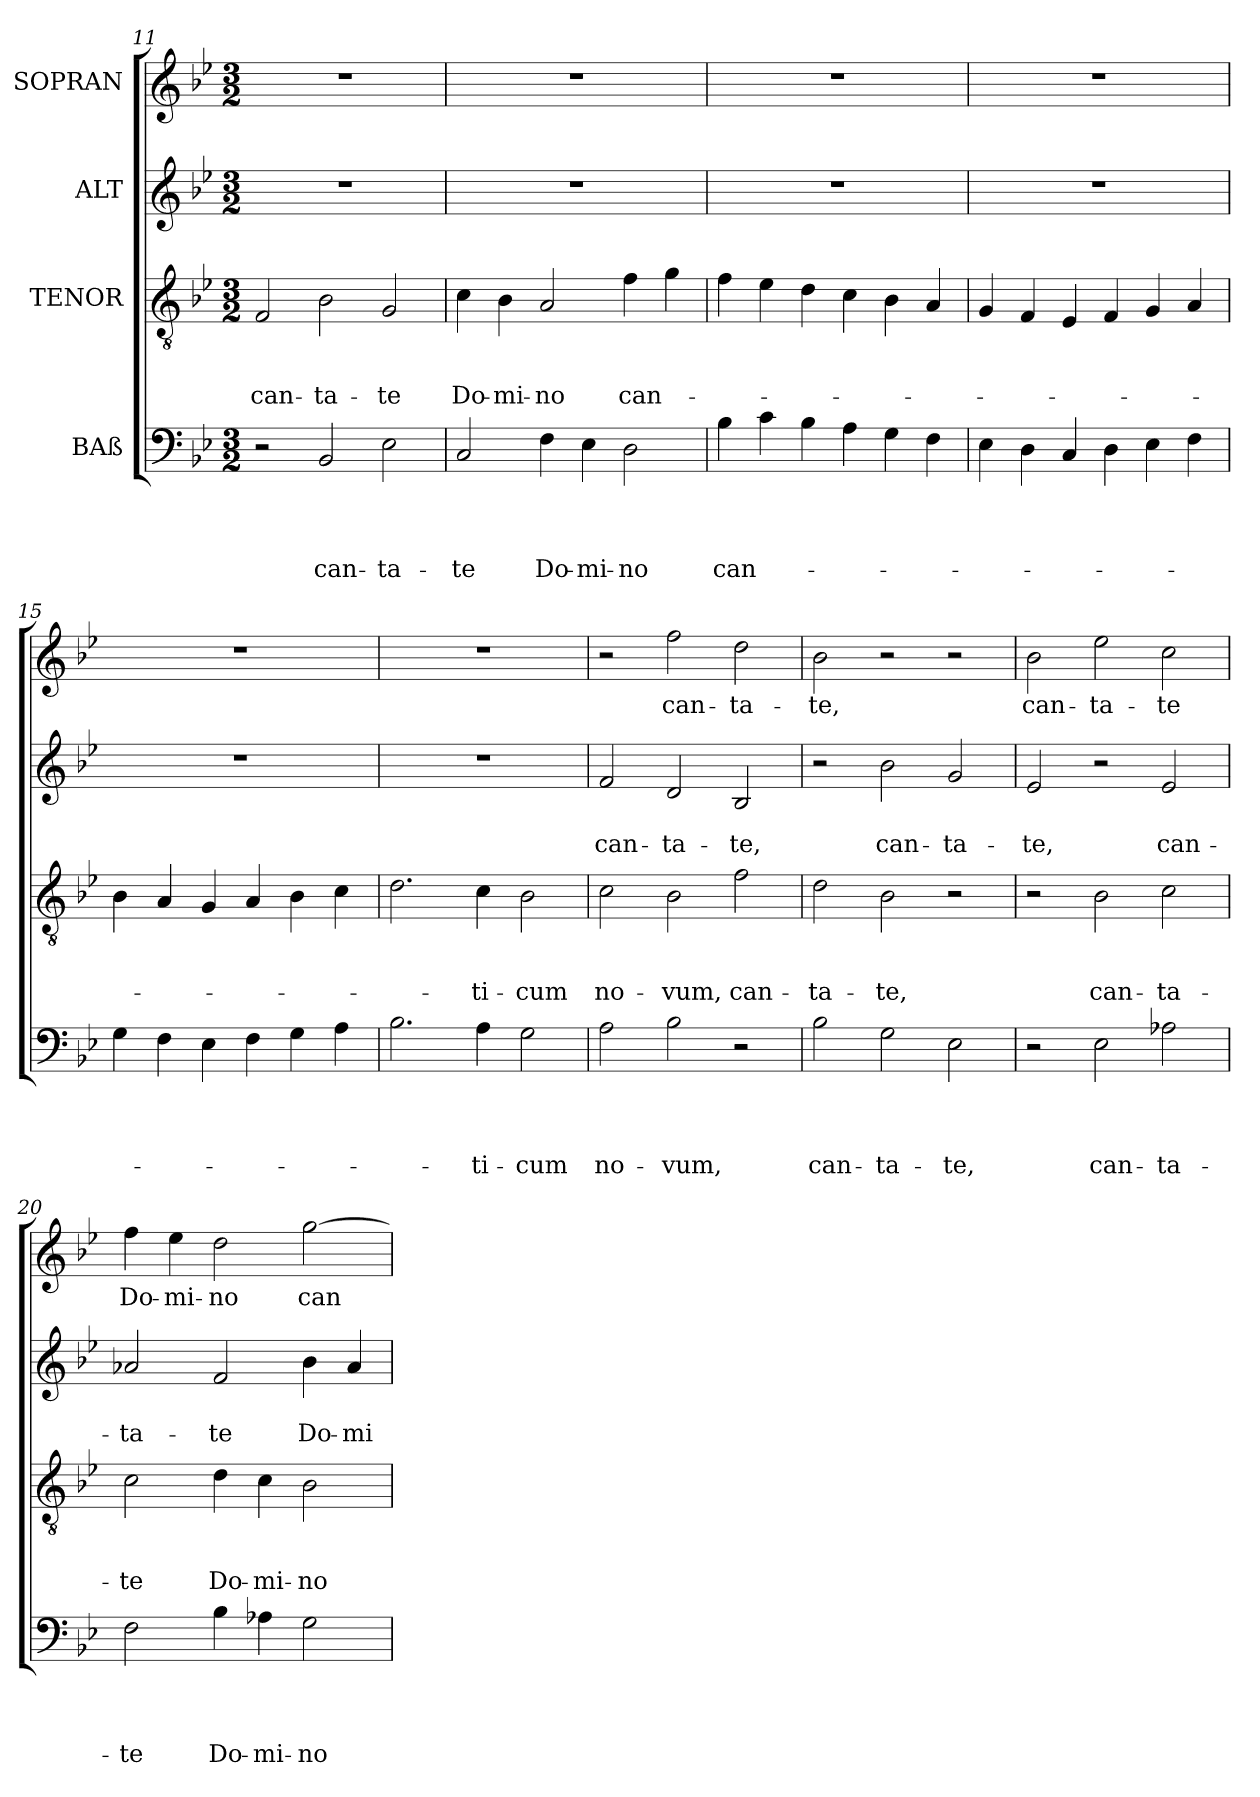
**kern	**text	**text	**text	**text	**kern	**text	**text	**text	**kern	**text	**text	**kern	**text
*part4	*part4	*part4	*part4	*part4	*part3	*part3	*part3	*part3	*part2	*part2	*part2	*part1	*part1
*staff4	*staff4	*staff4	*staff4	*staff4	*staff3	*staff3	*staff3	*staff3	*staff2	*staff2	*staff2	*staff1	*staff1
*I"BAß	*	*	*	*	*I"TENOR	*	*	*	*I"ALT	*	*	*I"SOPRAN	*
*clefF4	*	*	*	*	*clefGv2	*	*	*	*clefG2	*	*	*clefG2	*
*k[b-e-]	*	*	*	*	*k[b-e-]	*	*	*	*k[b-e-]	*	*	*k[b-e-]	*
*B-:	*	*	*	*	*B-:	*	*	*	*B-:	*	*	*B-:	*
*M3/2	*	*	*	*	*M3/2	*	*	*	*M3/2	*	*	*M3/2	*
=11	=11	=11	=11	=11	=11	=11	=11	=11	=11	=11	=11	=11	=11
2r	.	.	.	.	2F/	.	.	can-	1.r	.	.	1.r	.
2BB-/	.	.	.	can-	2B-\	.	.	-ta-	.	.	.	.	.
2E-\	.	.	.	-ta-	2G/	.	.	-te	.	.	.	.	.
!!LO:LB:g=z
=12	=12	=12	=12	=12	=12	=12	=12	=12	=12	=12	=12	=12	=12
2C/	.	.	.	-te	4c\	.	.	Do-	1.r	.	.	1.r	.
.	.	.	.	.	4B-\	.	.	-mi-	.	.	.	.	.
4F\	.	.	.	Do-	2A/	.	.	-no	.	.	.	.	.
4E-\	.	.	.	-mi-	.	.	.	.	.	.	.	.	.
2D\	.	.	.	-no	4f\	.	.	can-	.	.	.	.	.
.	.	.	.	.	4g\	.	.	.	.	.	.	.	.
=13	=13	=13	=13	=13	=13	=13	=13	=13	=13	=13	=13	=13	=13
4B-\	.	.	.	can-	4f\	.	.	.	1.r	.	.	1.r	.
4c\	.	.	.	.	4e-\	.	.	.	.	.	.	.	.
4B-\	.	.	.	.	4d\	.	.	.	.	.	.	.	.
4A\	.	.	.	.	4c\	.	.	.	.	.	.	.	.
4G\	.	.	.	.	4B-\	.	.	.	.	.	.	.	.
4F\	.	.	.	.	4A/	.	.	.	.	.	.	.	.
=14	=14	=14	=14	=14	=14	=14	=14	=14	=14	=14	=14	=14	=14
4E-\	.	.	.	.	4G/	.	.	.	1.r	.	.	1.r	.
4D\	.	.	.	.	4F/	.	.	.	.	.	.	.	.
4C/	.	.	.	.	4E-/	.	.	.	.	.	.	.	.
4D\	.	.	.	.	4F/	.	.	.	.	.	.	.	.
4E-\	.	.	.	.	4G/	.	.	.	.	.	.	.	.
4F\	.	.	.	.	4A/	.	.	.	.	.	.	.	.
=15	=15	=15	=15	=15	=15	=15	=15	=15	=15	=15	=15	=15	=15
4G\	.	.	.	.	4B-\	.	.	.	1.r	.	.	1.r	.
4F\	.	.	.	.	4A/	.	.	.	.	.	.	.	.
4E-\	.	.	.	.	4G/	.	.	.	.	.	.	.	.
4F\	.	.	.	.	4A/	.	.	.	.	.	.	.	.
4G\	.	.	.	.	4B-\	.	.	.	.	.	.	.	.
4A\	.	.	.	.	4c\	.	.	.	.	.	.	.	.
=16	=16	=16	=16	=16	=16	=16	=16	=16	=16	=16	=16	=16	=16
2.B-\	.	.	.	.	2.d\	.	.	.	1.r	.	.	1.r	.
4A\	.	.	.	-ti-	4c\	.	.	-ti-	.	.	.	.	.
2G\	.	.	.	-cum	2B-\	.	.	-cum	.	.	.	.	.
=17	=17	=17	=17	=17	=17	=17	=17	=17	=17	=17	=17	=17	=17
2A\	.	.	.	no-	2c\	.	.	no-	2f/	.	can-	2r	.
2B-\	.	.	.	-vum,	2B-\	.	.	-vum,	2d/	.	-ta-	2ff\	can-
2r	.	.	.	.	2f\	.	.	can-	2B-/	.	-te,	2dd\	-ta-
!!LO:PB:g=z
=18	=18	=18	=18	=18	=18	=18	=18	=18	=18	=18	=18	=18	=18
2B-\	.	.	.	can-	2d\	.	.	-ta-	2r	.	.	2b-\	-te,
2G\	.	.	.	-ta-	2B-\	.	.	-te,	2b-\	.	can-	2r	.
2E-\	.	.	.	-te,	2r	.	.	.	2g/	.	-ta-	2r	.
=19	=19	=19	=19	=19	=19	=19	=19	=19	=19	=19	=19	=19	=19
2r	.	.	.	.	2r	.	.	.	2e-/	.	-te,	2b-\	can-
2E-\	.	.	.	can-	2B-\	.	.	can-	2r	.	.	2ee-\	-ta-
2A-X\	.	.	.	-ta-	2c\	.	.	-ta-	2e-/	.	can-	2cc\	-te
=20	=20	=20	=20	=20	=20	=20	=20	=20	=20	=20	=20	=20	=20
2F\	.	.	.	-te	2c\	.	.	-te	2a-X/	.	-ta-	4ff\	Do-
.	.	.	.	.	.	.	.	.	.	.	.	4ee-\	-mi-
4B-\	.	.	.	Do-	4d\	.	.	Do-	2f/	.	-te	2dd\	-no
4A-X\	.	.	.	-mi-	4c\	.	.	-mi-	.	.	.	.	.
2G\	.	.	.	-no	2B-\	.	.	-no	4b-\	.	Do-	[2gg\	can-
.	.	.	.	.	.	.	.	.	4a-/	.	-mi-	.	.
=	=	=	=	=	=	=	=	=	=	=	=	=	=
*-	*-	*-	*-	*-	*-	*-	*-	*-	*-	*-	*-	*-	*-
